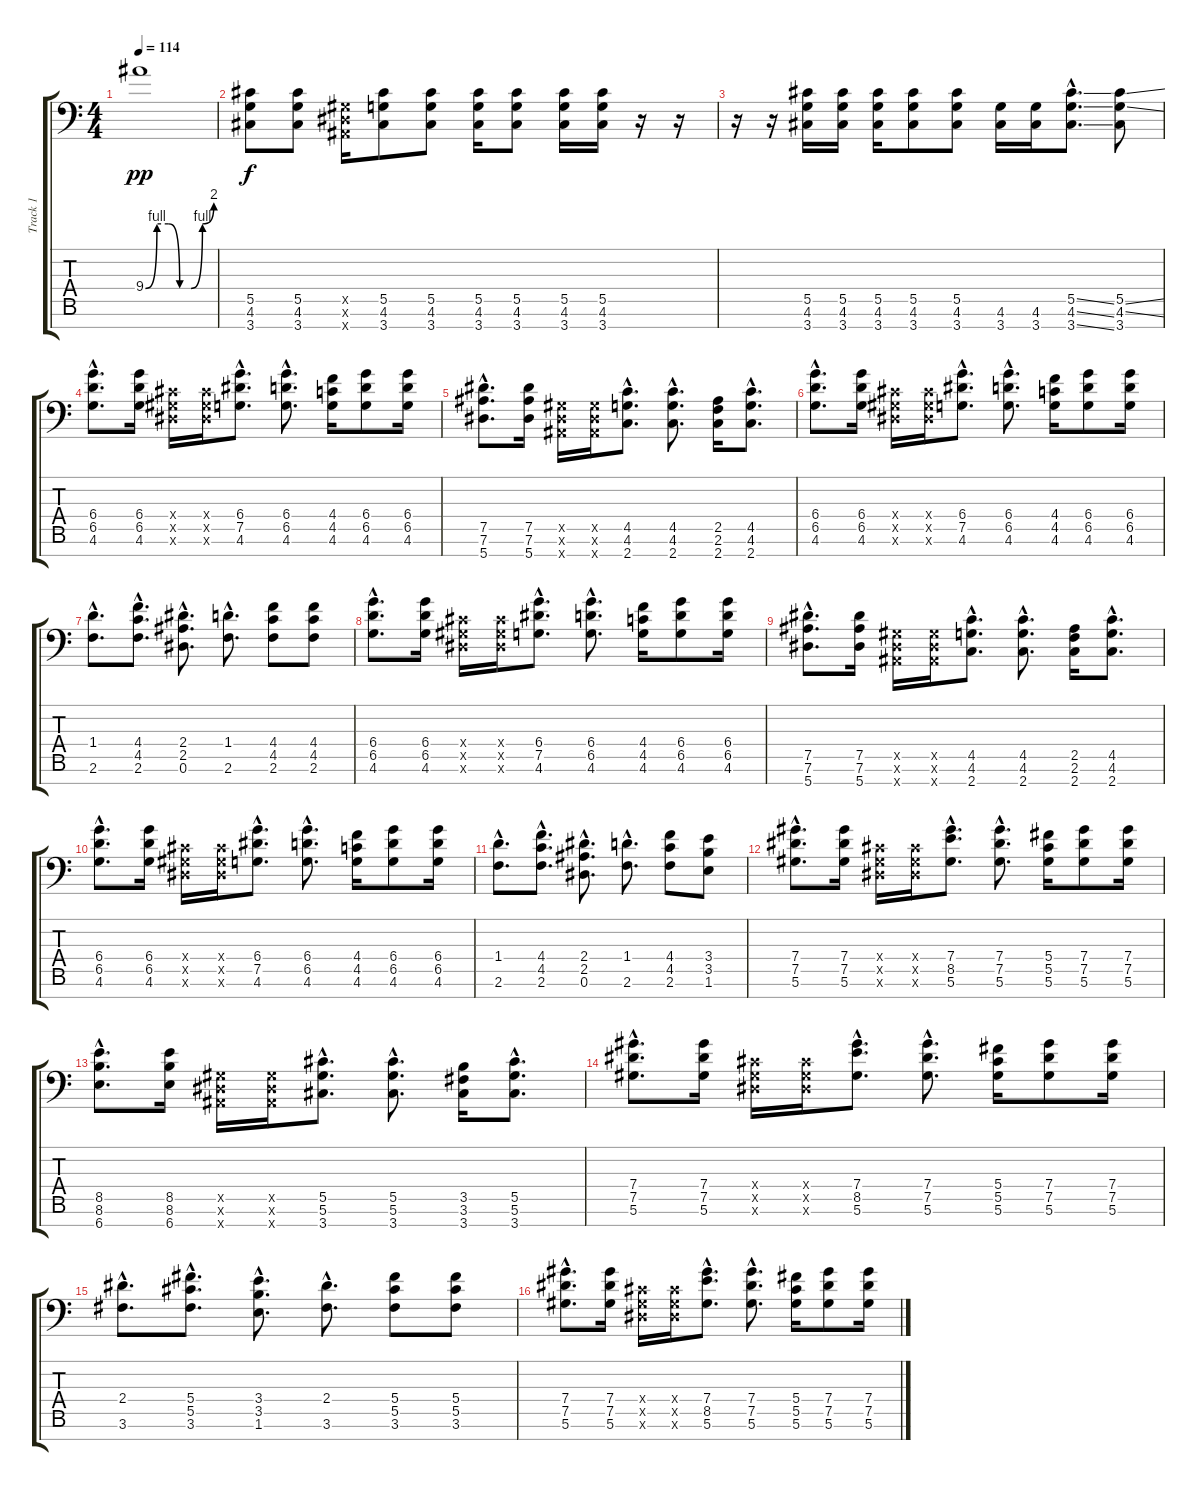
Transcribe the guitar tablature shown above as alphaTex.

\track ("Track 1" "Track 1") {instrument distortionguitar}
\staff {score tabs}
\tuning (Eb4 Bb3 Gb3 Db3 Ab2 Eb2 Bb1) {hide}
\ts (4 4)
\tempo 114
\clef f4
\ks c
9.4{be (custom 0 0 10 4 20 4 30 0 40 0 50 4 60 8)}.1{dy pp} |
(5.5 4.6 3.7).8{dy f} (5.5 4.6 3.7).8 (0.5{x} 0.6{x} 0.7{x}).16 (5.5 4.6 3.7).8 (5.5 4.6 3.7).8 (5.5 4.6 3.7).16 (5.5 4.6 3.7).8 (5.5 4.6 3.7).16 (5.5 4.6 3.7).16 r.16 r.16 |
r.16 r.16 (5.5 4.6 3.7).16 (5.5 4.6 3.7).16 (5.5 4.6 3.7).16 (5.5 4.6 3.7).8 (5.5 4.6 3.7).8 (4.6 3.7).16 (4.6 3.7).16 (5.5{ss hac} 4.6{ss hac} 3.7{ss hac}).8{d} (5.5{ss} 4.6{ss} 3.7).8 |
(6.4{hac} 6.5{hac} 4.6{hac}).8{d} (6.4 6.5 4.6).16 (0.4{x} 0.5{x} 0.6{x}).16 (0.4{x} 0.5{x} 0.6{x}).16 (6.4{hac} 7.5{hac} 4.6{hac}).8{d} (6.4{hac} 6.5{hac} 4.6{hac}).8{d} (4.4 4.5 4.6).16 (6.4 6.5 4.6).8 (6.4 6.5 4.6).16 |
(7.5{hac} 7.6{hac} 5.7{hac}).8{d} (7.5 7.6 5.7).16 (0.5{x} 0.6{x} 0.7{x}).16 (0.5{x} 0.6{x} 0.7{x}).16 (4.5{hac} 4.6{hac} 2.7{hac}).8{d} (4.5{hac} 4.6{hac} 2.7{hac}).8{d} (2.5 2.6 2.7).16 (4.5{hac} 4.6{hac} 2.7{hac}).8{d} |
(6.4{hac} 6.5{hac} 4.6{hac}).8{d} (6.4 6.5 4.6).16 (0.4{x} 0.5{x} 0.6{x}).16 (0.4{x} 0.5{x} 0.6{x}).16 (6.4{hac} 7.5{hac} 4.6{hac}).8{d} (6.4{hac} 6.5{hac} 4.6{hac}).8{d} (4.4 4.5 4.6).16 (6.4 6.5 4.6).8 (6.4 6.5 4.6).16 |
(1.4{hac} 2.6{hac}).8{d} (4.4{hac} 4.5{hac} 2.6{hac}).8{d} (2.4{hac} 2.5{hac} 0.6{hac}).8{d} (1.4{hac} 2.6{hac}).8{d} (4.4 4.5 2.6).8 (4.4 4.5 2.6).8 |
(6.4{hac} 6.5{hac} 4.6{hac}).8{d} (6.4 6.5 4.6).16 (0.4{x} 0.5{x} 0.6{x}).16 (0.4{x} 0.5{x} 0.6{x}).16 (6.4{hac} 7.5{hac} 4.6{hac}).8{d} (6.4{hac} 6.5{hac} 4.6{hac}).8{d} (4.4 4.5 4.6).16 (6.4 6.5 4.6).8 (6.4 6.5 4.6).16 |
(7.5{hac} 7.6{hac} 5.7{hac}).8{d} (7.5 7.6 5.7).16 (0.5{x} 0.6{x} 0.7{x}).16 (0.5{x} 0.6{x} 0.7{x}).16 (4.5{hac} 4.6{hac} 2.7{hac}).8{d} (4.5{hac} 4.6{hac} 2.7{hac}).8{d} (2.5 2.6 2.7).16 (4.5{hac} 4.6{hac} 2.7{hac}).8{d} |
(6.4{hac} 6.5{hac} 4.6{hac}).8{d} (6.4 6.5 4.6).16 (0.4{x} 0.5{x} 0.6{x}).16 (0.4{x} 0.5{x} 0.6{x}).16 (6.4{hac} 7.5{hac} 4.6{hac}).8{d} (6.4{hac} 6.5{hac} 4.6{hac}).8{d} (4.4 4.5 4.6).16 (6.4 6.5 4.6).8 (6.4 6.5 4.6).16 |
(1.4{hac} 2.6{hac}).8{d} (4.4{hac} 4.5{hac} 2.6{hac}).8{d} (2.4{hac} 2.5{hac} 0.6{hac}).8{d} (1.4{hac} 2.6{hac}).8{d} (4.4 4.5 2.6).8 (3.4 3.5 1.6).8 |
(7.4{hac} 7.5{hac} 5.6{hac}).8{d} (7.4 7.5 5.6).16 (0.4{x} 0.5{x} 0.6{x}).16 (0.4{x} 0.5{x} 0.6{x}).16 (7.4{hac} 8.5{hac} 5.6{hac}).8{d} (7.4{hac} 7.5{hac} 5.6{hac}).8{d} (5.4 5.5 5.6).16 (7.4 7.5 5.6).8 (7.4 7.5 5.6).16 |
(8.5{hac} 8.6{hac} 6.7{hac}).8{d} (8.5 8.6 6.7).16 (0.5{x} 0.6{x} 0.7{x}).16 (0.5{x} 0.6{x} 0.7{x}).16 (5.5{hac} 5.6{hac} 3.7{hac}).8{d} (5.5{hac} 5.6{hac} 3.7{hac}).8{d} (3.5 3.6 3.7).16 (5.5{hac} 5.6{hac} 3.7{hac}).8{d} |
(7.4{hac} 7.5{hac} 5.6{hac}).8{d} (7.4 7.5 5.6).16 (0.4{x} 0.5{x} 0.6{x}).16 (0.4{x} 0.5{x} 0.6{x}).16 (7.4{hac} 8.5{hac} 5.6{hac}).8{d} (7.4{hac} 7.5{hac} 5.6{hac}).8{d} (5.4 5.5 5.6).16 (7.4 7.5 5.6).8 (7.4 7.5 5.6).16 |
(2.4{hac} 3.6{hac}).8{d} (5.4{hac} 5.5{hac} 3.6{hac}).8{d} (3.4{hac} 3.5{hac} 1.6{hac}).8{d} (2.4{hac} 3.6{hac}).8{d} (5.4 5.5 3.6).8 (5.4 5.5 3.6).8 |
(7.4{hac} 7.5{hac} 5.6{hac}).8{d} (7.4 7.5 5.6).16 (0.4{x} 0.5{x} 0.6{x}).16 (0.4{x} 0.5{x} 0.6{x}).16 (7.4{hac} 8.5{hac} 5.6{hac}).8{d} (7.4{hac} 7.5{hac} 5.6{hac}).8{d} (5.4 5.5 5.6).16 (7.4 7.5 5.6).8 (7.4 7.5 5.6).16
